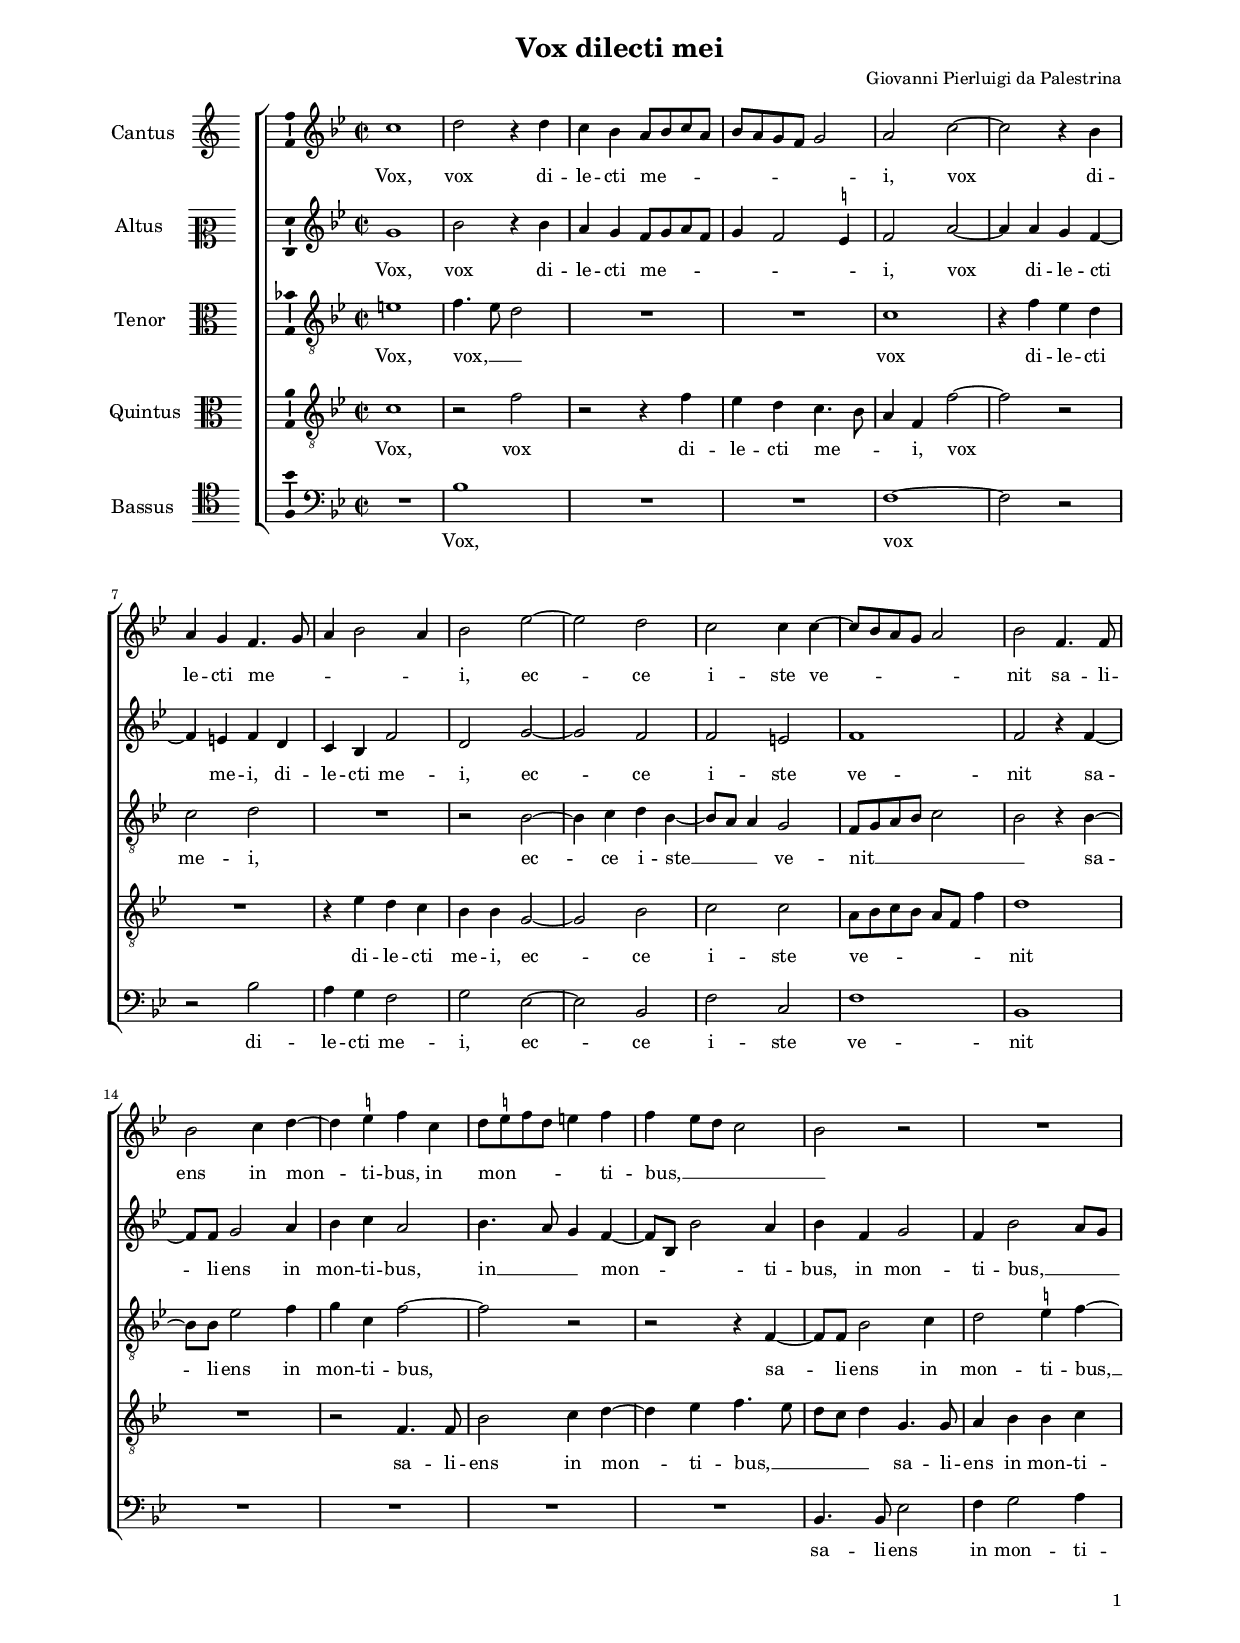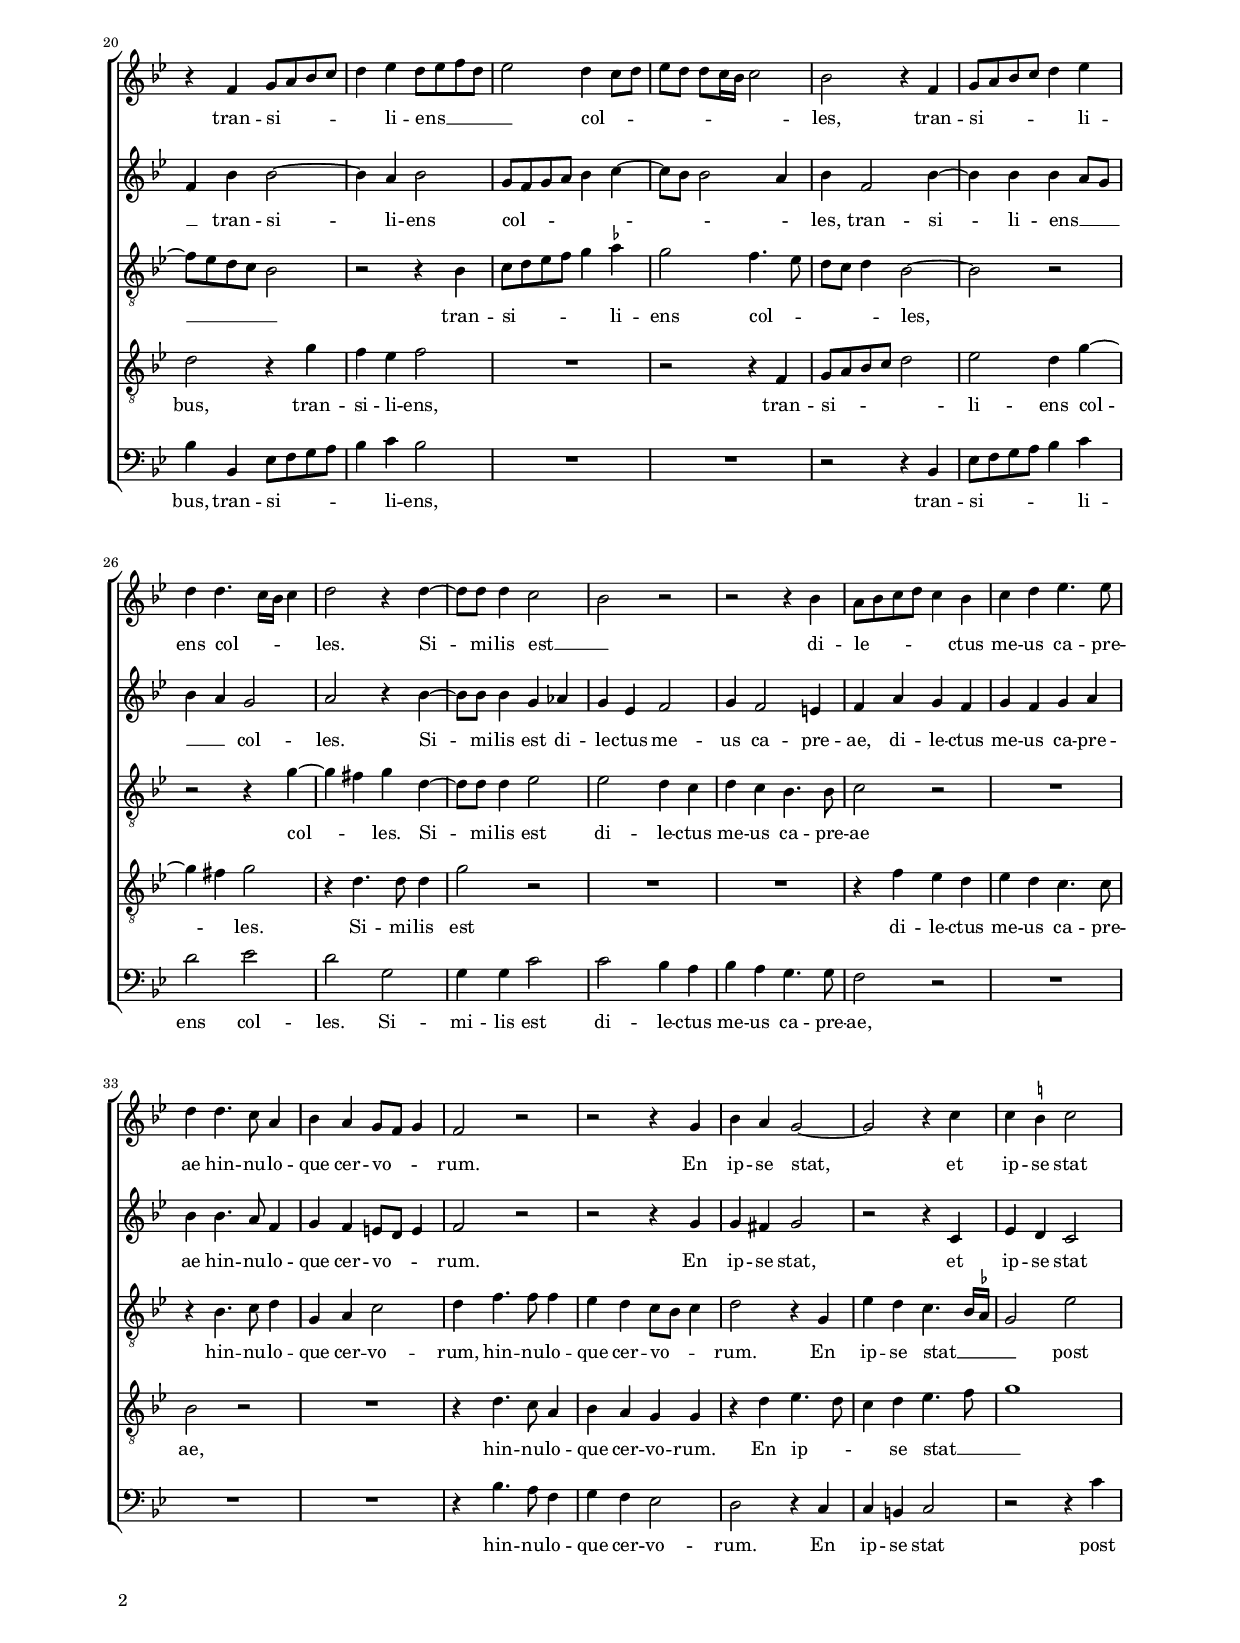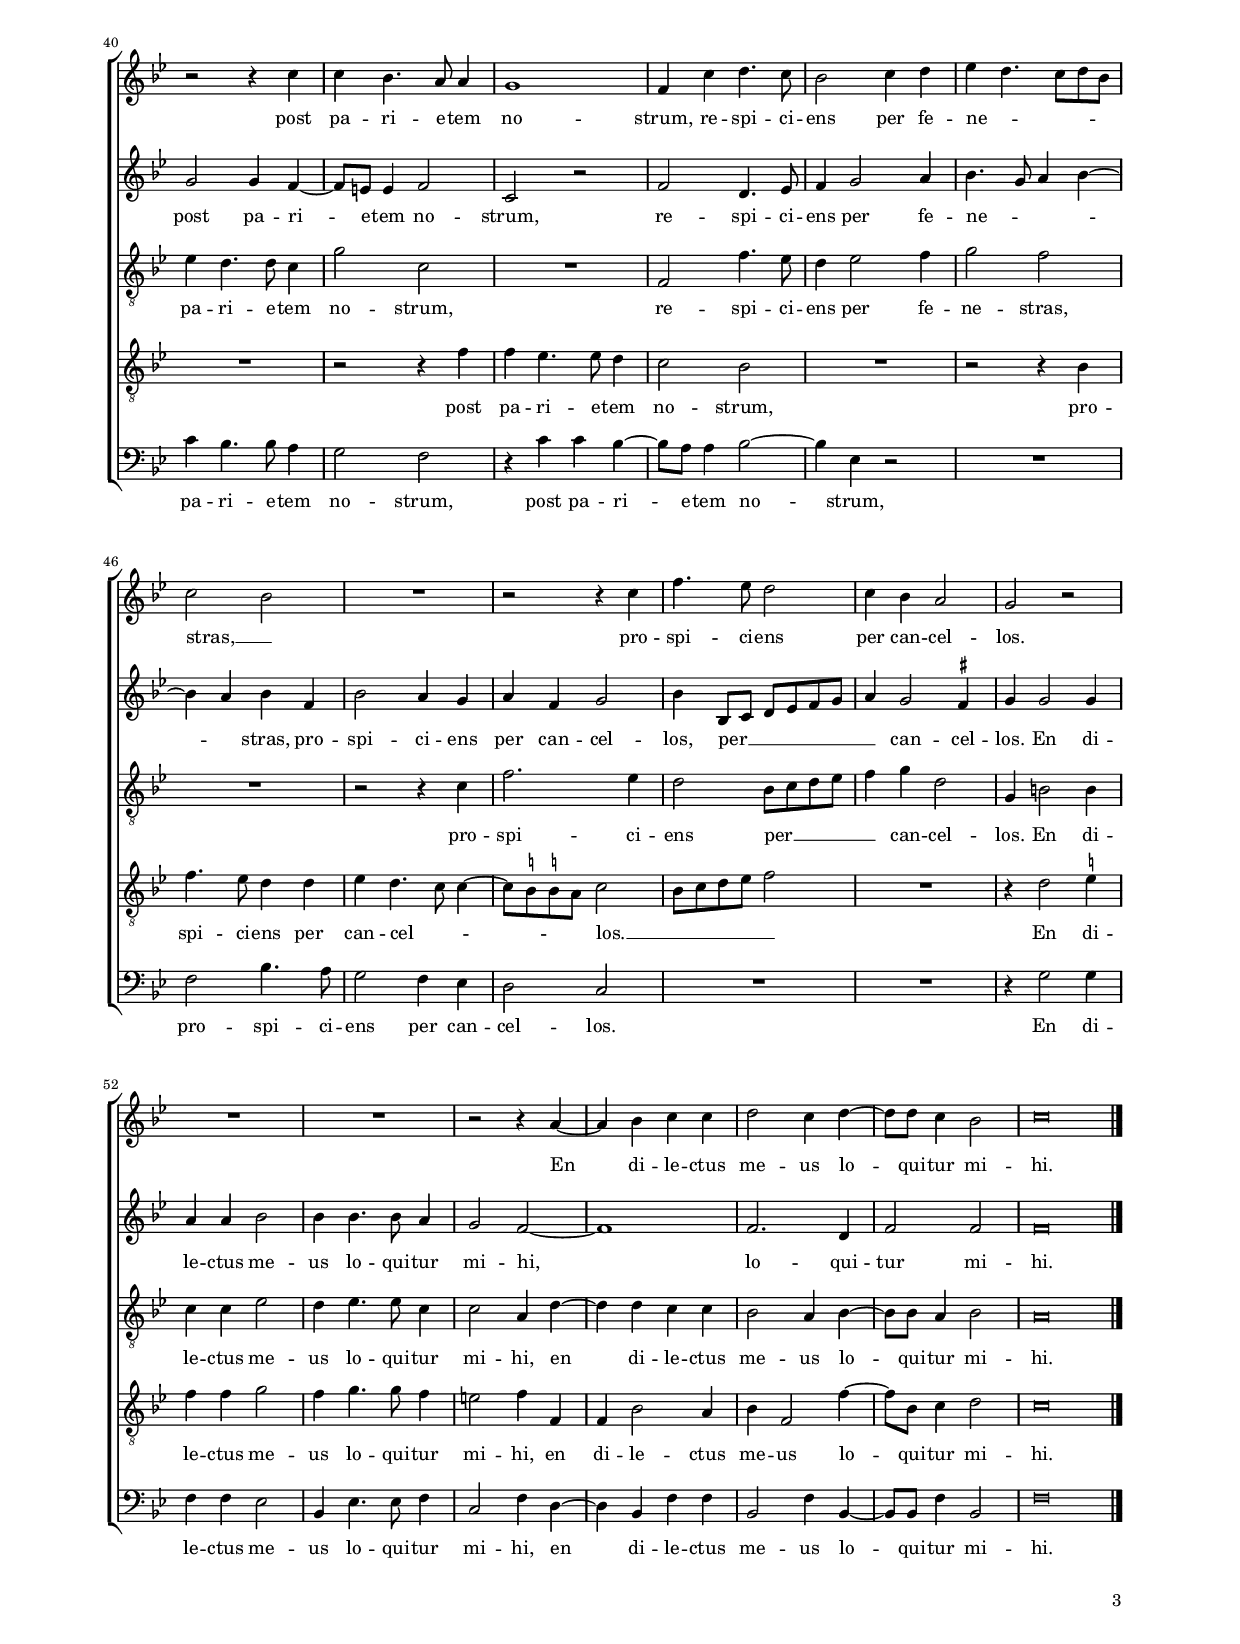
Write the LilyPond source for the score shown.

\header
{
  title="Vox dilecti mei"
  composer="Giovanni Pierluigi da Palestrina"
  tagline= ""
}

\version "2.24.0"
\language deutsch
#(set-global-staff-size 15)
% #(set-default-paper-size "letter")
#(ly:set-option 'point-and-click #f)


\paper
	{
	top-margin = 1.8 \cm
	bottom-margin = 1.2 \cm
	left-margin = 2 \cm
	right-margin = 2 \cm
	ragged-bottom = ##f
	ragged-last-bottom = ##f
	print-page-number = ##f
	system-system-spacing = #'((basic-distance . 16) (minimum-distance . 14) (padding . 5) (strechability . 150))
	oddFooterMarkup=\markup   \fill-line { "" \fromproperty #'page:page-number-string }
	evenFooterMarkup=\markup  \fill-line { \fromproperty #'page:page-number-string "" }
	last-bottom-spacing = #'((basic-distance . 12) (minimum-distance . 7) (padding . 4))
	systems-per-page = 3
	page-count = 3
%	min-systems-per-page = 3
	markup-system-spacing.basic-distance = #12
	}

	
global = {
	\key c \major
	\time 2/2
	\set Score.tempoHideNote = ##t
	\tempo 4 = 95
	\skip 1*57
	\set Score.measureLength = #(ly:make-moment 2/1)
	\skip 1*2 \bar "|."
	}

	ficta = { \once \set suggestAccidentals = ##t }

	forget = #(define-music-function (music) (ly:music?) #{
		\accidentalStyle forget
		$music
		\accidentalStyle default
		#})

	m = \melisma
	me = \melismaEnd
%	\mark \markup { \fontsize #-3 \note  {2} #1 = \fontsize #-3 \note {2.} #1 }



incipitcantus = \markup { \score {
	{
	\set Staff.instrumentName = \markup { \fontsize #1 "Cantus" }
	\key c \major
	\clef violin
	s4 \bar ""
	}
	\layout  {
	raggedright = ##t
	indent = 1.6 \cm
	line-width = 2.4\cm
	\context { \Staff \remove Time_signature_engraver }
	\override Staff.Clef.Y-extent = #'(0 . 0)
	}} \hspace #1 }

      
incipitaltus = \markup { \score {
	{
	\set Staff.instrumentName = \markup { \fontsize #1 "Altus" }
	\key c \major
	\clef mezzosoprano
	s4 \bar ""
	}
	\layout  {
	raggedright = ##t
	indent = 1.6 \cm
	line-width = 2.4\cm
	\context { \Staff \remove Time_signature_engraver }
	\override Staff.Clef.Y-extent = #'(0 . 0)
	}} \hspace #1 }


incipittenor = \markup { \score {
	{
	\set Staff.instrumentName = \markup { \fontsize #1 "Tenor" }
	\key c \major
	\clef alto
	s4 \bar ""
	}
	\layout  {
	raggedright = ##t
	indent = 1.6 \cm
	line-width = 2.4\cm
	\context { \Staff \remove Time_signature_engraver }
	\override Staff.Clef.Y-extent = #'(0 . 0)
	}} \hspace #1 }
      
      
incipitquintus = \markup { \score {
	{
	\set Staff.instrumentName = \markup { \fontsize #1 "Quintus" }
	\key c \major
	\clef alto
	s4 \bar ""
	}
	\layout  {
	raggedright = ##t
	indent = 1.6 \cm
	line-width = 2.4\cm
	\context { \Staff \remove Time_signature_engraver }
	\override Staff.Clef.Y-extent = #'(0 . 0)
	}} \hspace #1 }
      
      
incipitbassus = \markup { \score {
	{
	\set Staff.instrumentName = \markup { \fontsize #1 "Bassus" }
	\key c \major
	\clef tenor
	s4 \bar ""
	}
	\layout  {
	raggedright = ##t
	indent = 1.6 \cm
	line-width = 2.4\cm
	\context { \Staff \remove Time_signature_engraver }
	\override Staff.Clef.Y-extent = #'(0 . 0)
	}} \hspace #1 }


cantus =  \relative c''
	{
	d1
	e2 r4 e
	d4 c h8 c d h
	c8 h a g a2
%5
	h2 d~ |
	d2 r4 c
	h4 a g4. a8
	h4 c2 h4
	c2 f~
%10
	f2 e |
	d2 d4 d~
	d8 c h a h2
	c2 g4. g8
	c2 d4 e~
%15
	e4 \ficta fis g d |
	e8 \ficta fis g e fis!4 g
	g4 f8 e d2
	c2 r
	R1
%20
	r4 g a8 h c d |
	e4 f e8 f g e
	f2 e4 d8 e
	f8 e e[ d16 c] d2
	c2 r4 g
%25
	a8 h c d e4 f |
	e4 e4. d16 c d4
	e2 r4 e~
	e8 e e4 d2
	c2 r
%30
	r2 r4 c |
	h8 c d e d4 c
	d4 e f4. f8
	e4 e4. d8 h4
	c4 h a8 g a4
%35
	g2 r |
	r2 r4 a
	c4 h a2~
	a2 r4 d
	d4 \ficta cis d2
%40
	r2 r4 d |
	d4 c4. h8 h4
	a1
	g4 d' e4. d8
	c2 d4 e
%45
	f4 e4. d8 e c |
	d2 c
	R1
	r2 r4 d
	g4. f8 e2
%50
	d4 c h2 |
	a2 r
	R1
	R1
	r2 r4 h~
%55
	h4 c d d |
	e2 d4 e~
	e8 e d4 c2
	d\breve |
	}


altus =  \relative c'
	{
	a'1
	c2 r4 c
	h4 a g8 a h g
	a4 g2 \ficta fis4
%5
	g2 h~ |
	h4 h a g~
	g4 fis g e
	d4 c g'2
	e2 a~
%10
	a2 g |
	g2 fis
	g1
	g2 r4 g~
	g8 g a2 h4
%15
	c4 d h2 |
	c4. h8 a4 g~
	g8 c, c'2 h4
	c4 g a2
	g4 c2 h8 a
%20
	g4 c c2~ |
	c4 h c2
	a8 g a h c4 d~
	d8 c c2 h4
	c4 g2 c4~
%25
	c4 c c h8 a |
	c4 h a2
	h2 r4 c~
	c8 c c4 a b
	a4 f g2
%30
	a4 g2 fis4 |
	g4 h a g
	a4 g a h
	c4 c4. h8 g4
	a4 g fis8 e fis4
%35
	g2 r |
	r2 r4 a
	a4 gis a2
	r2 r4 d,
	f4 e d2
%40
	a'2 a4 g~ |
	g8 fis fis4 g2
	d2 r
	g2 e4. f8
	g4 a2 h4
%45
	c4. a8 h4 c~ |
	c4 h c g
	c2 h4 a
	h4 g a2
	c4 c,8 d e f g a
%50
	h4 a2 \ficta gis4 |
	a4 a2 a4
	h4 h c2
	c4 c4. c8 h4
	a2 g~
%55
	g1 |
	g2. e4
	g2 g
	g\breve |
	}


tenor =  \relative c'
	{
	fis1
	g4. f8 e2
	R1
	R1
%5
	d1 |
	r4 g f e
	d2 e
	R1
	r2 c~
%10
	c4 d e c~ |
	c8 h h4 a2
	g8 a h c d2
	c2 r4 c~
	c8 c f2 g4
%15
	a4 d, g2~ |
	g2 r
	r2 r4 g,~
	g8 g c2 d4
	e2 \ficta fis4 g~
%20
	g8 f e d c2 |
	r2 r4 c
	d8 e f g a4 \ficta b
	a2 g4. f8
	e8 d e4 c2~
%25
	c2 r |
	r2 r4 a'~
	a4 gis a e~
	e8 e e4 f2
	f2 e4 d
%30
	e4 d c4. c8 |
	d2 r
	R1
	r4 c4. d8 e4
	a,4 h d2
%35
	e4 g4. g8 g4 |
	f4 e d8 c d4
	e2 r4 a,
	f'4 e d4. c16 \ficta b
	a2 f'
%40
	f4 e4. e8 d4 |
	a'2 d,
	R1
	g,2 g'4. f8
	e4 f2 g4
%45
	a2 g |
	R1
	r2 r4 d
	g2. f4
	e2 c8 d e f
%50
	g4 a e2 |
	a,4 cis2 cis4
	d4 d f2
	e4 f4. f8 d4
	d2 h4 e~
%55
	e4 e d d |
	c2 h4 c~
	c8 c h4 c2
	h\breve |
	}


quintus  =  \relative c'
	{
	d1
	r2 g
	r2 r4 g
	f4 e d4. c8
%5
	h4 g g'2~ |
	g2 r
	R1
	r4 f e d
	c4 c a2~
%10
	a2 c |
	d2 d
	h8 c d c h g g'4
	e1
	R1
%15
	r2 g,4. g8 |
	c2 d4 e~
	e f g4. f8
	e8 d e4 a,4. a8
	h4 c c d
%20
	e2 r4 a |
	g4 f g2
	R1
	r2 r4 g,
	a8 h c d e2
%25
	f2 e4 a~ |
	a4 gis a2
	r4 e4. e8 e4
	a2 r
	R1
%30
	R1 |
	r4 g f e
	f4 e d4. d8
	c2 r
	R1
%35
	r4 e4. d8 h4 |
	c4 h a a
	r4 e' f4. e8
	d4 e f4. g8
	a1
%40
	R1 |
	r2 r4 g
	g4 f4. f8 e4
	d2 c
	R1
%45
	r2 r4 c |
	g'4. f8 e4 e
	f4 e4. d8 d4~
	d8 \ficta cis \ficta cis! h d2
	c8 d e f g2
%50
	R1 |
	r4 e2 \ficta fis4 |
	g4 g a2
	g4 a4. a8 g4
	fis2 g4 g,
%55
	g4 c2 h4 |
	c4 g2 g'4~
	g8 c, d4 e2
	d\breve |
	}


bassus  =  \relative c
	{
	R1
	c'1
	R1
	R1
%5
	g1~ |
	g2 r
	r2 c
	h4 a g2
	a2 f~
%10
	f2 c |
	g'2 d
	g1
	c,1
	R1
%15
	R1 |
	R1
	R1
	c4. c8 f2
	g4 a2 h4
%20
	c4 c, f8 g a h |
	c4 d c2
	R1
	R1
	r2 r4 c,
%25
	f8 g a h c4 d |
	e2 f
	e2 a,
	a4 a d2
	d2 c4 h
%30
	c4 h a4. a8 |
	g2 r
	R1
	R1
	R1
%35
	r4 c4. h8 g4 |
	a4 g f2
	e2 r4 d
	d4 cis d2
	r2 r4 d'
%40
	d4 c4. c8 h4 |
	a2 g
	r4 d' d c~
	c8 h h4 c2~
	c4 f, r2
%45
	R1 |
	g2 c4. h8
	a2 g4 f
	e2 d
	R1
%50
	R1 |
	r4 a'2 a4
	g4 g f2
	c4 f4. f8 g4
	d2 g4 e~
%55
	e4 c g' g |
	c,2 g'4 c,~
	c8 c g'4 c,2
	g'\breve |
	}


lyricscantus = \lyricmode {
	Vox,
	vox di -- le -- cti me -- _ _ _ _ _ _ _ _ i,
	vox di -- le -- cti me -- _ _ _ _ i,
	ec -- ce i -- ste ve -- _ _ _ _ nit
	sa -- li -- ens in mon -- ti -- bus,
	in mon -- _ _ _ _ ti -- bus, __ _ _ _ _
	tran -- si -- _ _ _ _ li -- ens __ _ _ _ _ col -- _ _ _ _ _ _ _ _ les,
	tran -- si -- _ _ _ _ li -- ens col -- _ _ _ les.
	Si -- mi -- lis est __ _ di -- le -- _ _ _ _ ctus me -- us ca -- pre -- ae
	hin -- nu -- lo -- que cer -- vo -- _ _ rum.
	En ip -- se stat,
	et ip -- se stat
	post pa -- ri -- e -- tem no -- strum,
	re -- spi -- ci -- ens per fe -- ne -- _ _ _ _ stras, __ _
	pro -- spi -- ci -- ens per can -- cel -- los.
	En di -- le -- ctus me -- us lo -- qui -- tur mi -- hi.
	}


lyricsaltus = \lyricmode {
	Vox,
	vox di -- le -- cti me -- _ _ _ _ _ _ i,
	vox di -- le -- cti me -- i,
	di -- le -- cti me -- i,
	ec -- ce i -- ste ve -- nit
	sa -- li -- ens in mon -- ti -- bus,
	in __ _ _ mon -- _ _ ti -- bus,
	in mon -- ti -- bus, __ _ _ _
	tran -- si -- li -- ens col -- _ _ _ _ _ _ _ _ les,
	tran -- si -- li -- ens __ _ _ _ _ col -- les.
	Si -- mi -- lis est di -- le -- ctus me -- us ca -- pre -- ae,
	di -- le -- ctus me -- us ca -- pre -- ae
	hin -- nu -- lo -- que cer -- vo -- _ _ rum.
	En ip -- se stat,
	et ip -- se stat
	post pa -- ri -- e -- tem no -- strum,
	re -- spi -- ci -- ens per fe -- ne -- _ _ _ _ stras,
	pro -- spi -- ci -- ens per can -- cel -- los,
	per __ _ _ _ _ _ _ can -- cel -- los.
	En di -- le -- ctus me -- us lo -- qui -- tur mi -- hi,
	lo -- qui -- tur mi -- hi.
	}


lyricstenor = \lyricmode {
	Vox,
	vox, __ _ _
	vox di -- le -- cti me -- i,
	ec -- ce i -- ste __ _ _ ve -- nit __ _ _ _ _ _
	sa -- li -- ens in mon -- ti -- bus,
	sa -- li -- ens in mon -- ti -- bus, __ _ _ _ _
	tran -- si -- _ _ _ _ li -- ens col -- _ _ _ _ les,
	col -- _ les.
	Si -- mi -- lis est di -- le -- ctus me -- us ca -- pre -- ae
	hin -- nu -- lo -- que cer -- vo -- rum,
	hin -- nu -- lo -- que cer -- vo -- _ _ rum.
	En ip -- se stat __ _ _ _
	post pa -- ri -- e -- tem no -- strum,
	re -- spi -- ci -- ens per fe -- ne -- stras,
	pro -- spi -- ci -- ens per __ _ _ _ _ can -- cel -- los.
	En di -- le -- ctus me -- us lo -- qui -- tur mi -- hi,
	en di -- le -- ctus me -- us lo -- qui -- tur mi -- hi.
	}


lyricsquintus = \lyricmode {
	Vox,
	vox di -- le -- cti me -- _ _ i,
	vox di -- le -- cti me -- i,
	ec -- ce i -- ste ve -- _ _ _ _ _ _ nit
	sa -- li -- ens in mon -- ti -- bus, __ _ _ _ _ 
	sa -- li -- ens in mon -- ti -- bus,
	tran -- si -- li -- ens,
	tran -- si -- _ _ _ _ li -- ens col -- _ les.
	Si -- mi -- lis est di -- le -- ctus me -- us ca -- pre -- ae,
	hin -- nu -- lo -- que cer -- vo -- rum.
	En ip -- _ _ se stat __ _ _
	post pa -- ri -- e -- tem no -- strum,
	pro -- spi -- ci -- ens per can -- cel -- _ _ _ _ _ los. __ _ _ _ _ _
	En di -- le -- ctus me -- us lo -- qui -- tur mi -- hi,
	en di -- le -- ctus me -- us lo -- qui -- tur mi -- hi.
	}


lyricsbassus = \lyricmode {
	Vox,
	vox di -- le -- cti me -- i,
	ec -- ce i -- ste ve -- nit
	sa -- li -- ens in mon -- ti -- bus,
	tran -- si -- _ _ _ _ li -- ens,
	tran -- si -- _ _ _ _ li -- ens col -- les.
	Si -- mi -- lis est di -- le -- ctus me -- us ca -- pre -- ae,
	hin -- nu -- lo -- que cer -- vo -- rum.
	En ip -- se stat
	post pa -- ri -- e -- tem no -- strum,
	post pa -- ri -- e -- tem no -- strum,
	pro -- spi -- ci -- ens per can -- cel -- los.
	En di -- le -- ctus me -- us lo -- qui -- tur mi -- hi,
	en di -- le -- ctus me -- us lo -- qui -- tur mi -- hi.
	}


\score
{  
	\transpose c b, {
	\new ChoirStaff \with { \override StaffGrouper.staff-staff-spacing.basic-distance = #12 }
	<<

	\new Staff << \global
	\new Voice="v1" {
		\set Staff.instrumentName=\incipitcantus
%		\set Staff.instrumentName= "S"
		\set Staff.midiInstrument = "reed organ"
		\clef violin
		\cantus }
	\new Lyrics \lyricsto "v1" {\lyricscantus }
	>>


	\new Staff << \global
	\new Voice="v2" {
		\set Staff.instrumentName=\incipitaltus
%		\set Staff.instrumentName= "A"
		\set Staff.midiInstrument = "reed organ"
		\clef violin % "G_8"
		\altus}
	\new Lyrics \lyricsto "v2" {\lyricsaltus }
	>>


	\new Staff << \global
	\new Voice="v3" {
		\set Staff.instrumentName=\incipittenor
%		\set Staff.instrumentName= "T"
		\set Staff.midiInstrument = "reed organ"
		\clef "G_8"
		\tenor }
	\new Lyrics \lyricsto "v3" {\lyricstenor }
	>>


	\new Staff << \global
	\new Voice="v5" {
		\set Staff.instrumentName=\incipitquintus
%		\set Staff.instrumentName= "Q"
		\set Staff.midiInstrument = "reed organ"
		\clef "G_8"
		\quintus}
	\new Lyrics \lyricsto "v5" {\lyricsquintus }
	>>


	\new Staff << \global
	\new Voice="v4" {
		\set Staff.instrumentName=\incipitbassus
%		\set Staff.instrumentName= "B"
		\set Staff.midiInstrument = "reed organ"
		\clef bass 
		\bassus }
	\new Lyrics \lyricsto "v4" {\lyricsbassus}
	>>

	>>
	} % transpose

	\layout
	{
	indent = 2.5\cm
	\context { \Lyrics \override VerticalAxisGroup.nonstaff-relatedstaff-spacing.padding = #1.4 }
%	\context { \Lyrics \override LyricText.font-size = #1 }
	\context { \Staff \override TimeSignature.break-visibility = #end-of-line-invisible }
	\context { \Staff \consists Ambitus_engraver }
	\context { \Score \override BarNumber.padding = #2 }
	\context { \Voice \override NoteHead.style = #'baroque }
	}

\midi
	{
    	
	}

}


% EOF
